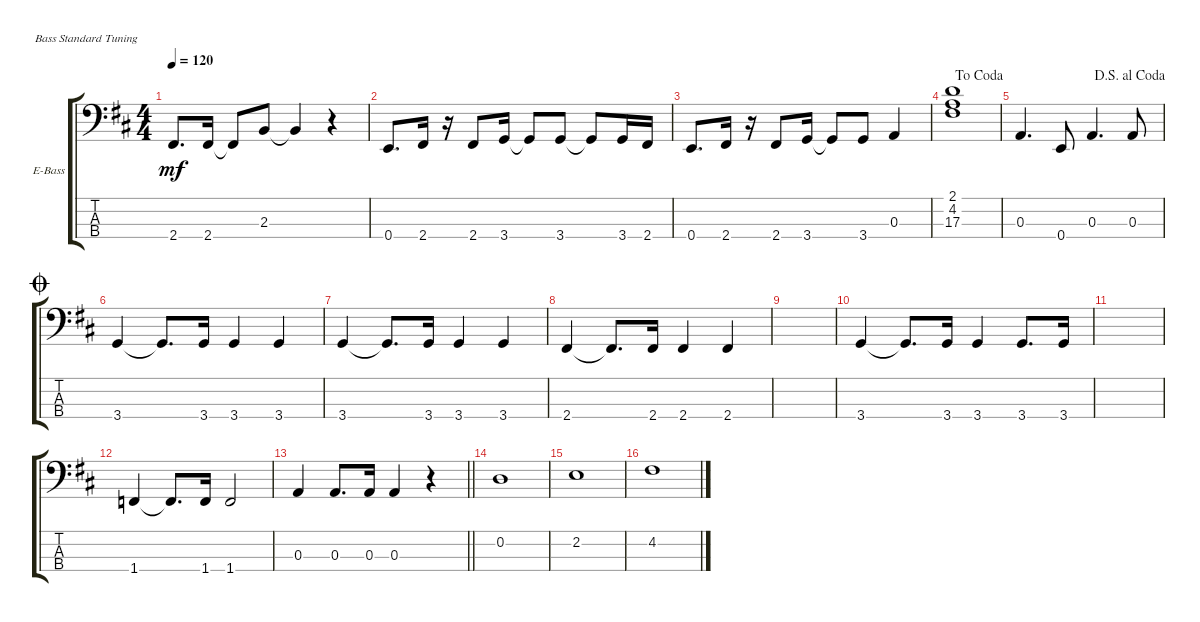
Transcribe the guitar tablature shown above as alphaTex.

\defaultSystemsLayout 4
\bracketExtendMode groupsimilarinstruments
\firstSystemTrackNameOrientation horizontal
\otherSystemsTrackNameOrientation horizontal
\track ("Electric Bass" "E-Bass") {multiBarRest instrument electricbassfinger}
\staff {score tabs}
\tuning (G2 D2 A1 E1)
\ts (4 4)
\tempo 120
\clef f4
\ks d
2.4.8{d dy mf} 2.4.16 2.4{t}.8 2.3.8 2.3{t}.4 r.4 |
0.4.8{d} 2.4.16 r.16 2.4.8 3.4.16 3.4{t}.8 3.4.8 3.4{t}.8 3.4.16 2.4.16 |
0.4.8{d} 2.4.16 r.16 2.4.8 3.4.16 3.4{t}.8 3.4.8 0.3.4 |
\jump dacoda
(17.3 4.2 2.1).1 |
\jump dalsegnoalcoda
0.3.4{d} 0.4.8 0.3.4{d} 0.3.8 |
\jump coda
3.4.4 3.4{t}.8{d} 3.4.16 3.4.4 3.4.4 |
3.4.4 3.4{t}.8{d} 3.4.16 3.4.4 3.4.4 |
2.4.4 2.4{t}.8{d} 2.4.16 2.4.4 2.4.4 |
|
3.4.4 3.4{t}.8{d} 3.4.16 3.4.4 3.4.8{d} 3.4.16 |
|
1.4.4 1.4{t}.8{d} 1.4.16 1.4.2 |
\barLineRight lightlight
0.3.4 0.3.8{d} 0.3.16 0.3.4 r.4 |
0.2.1 |
2.2.1 |
4.2.1
